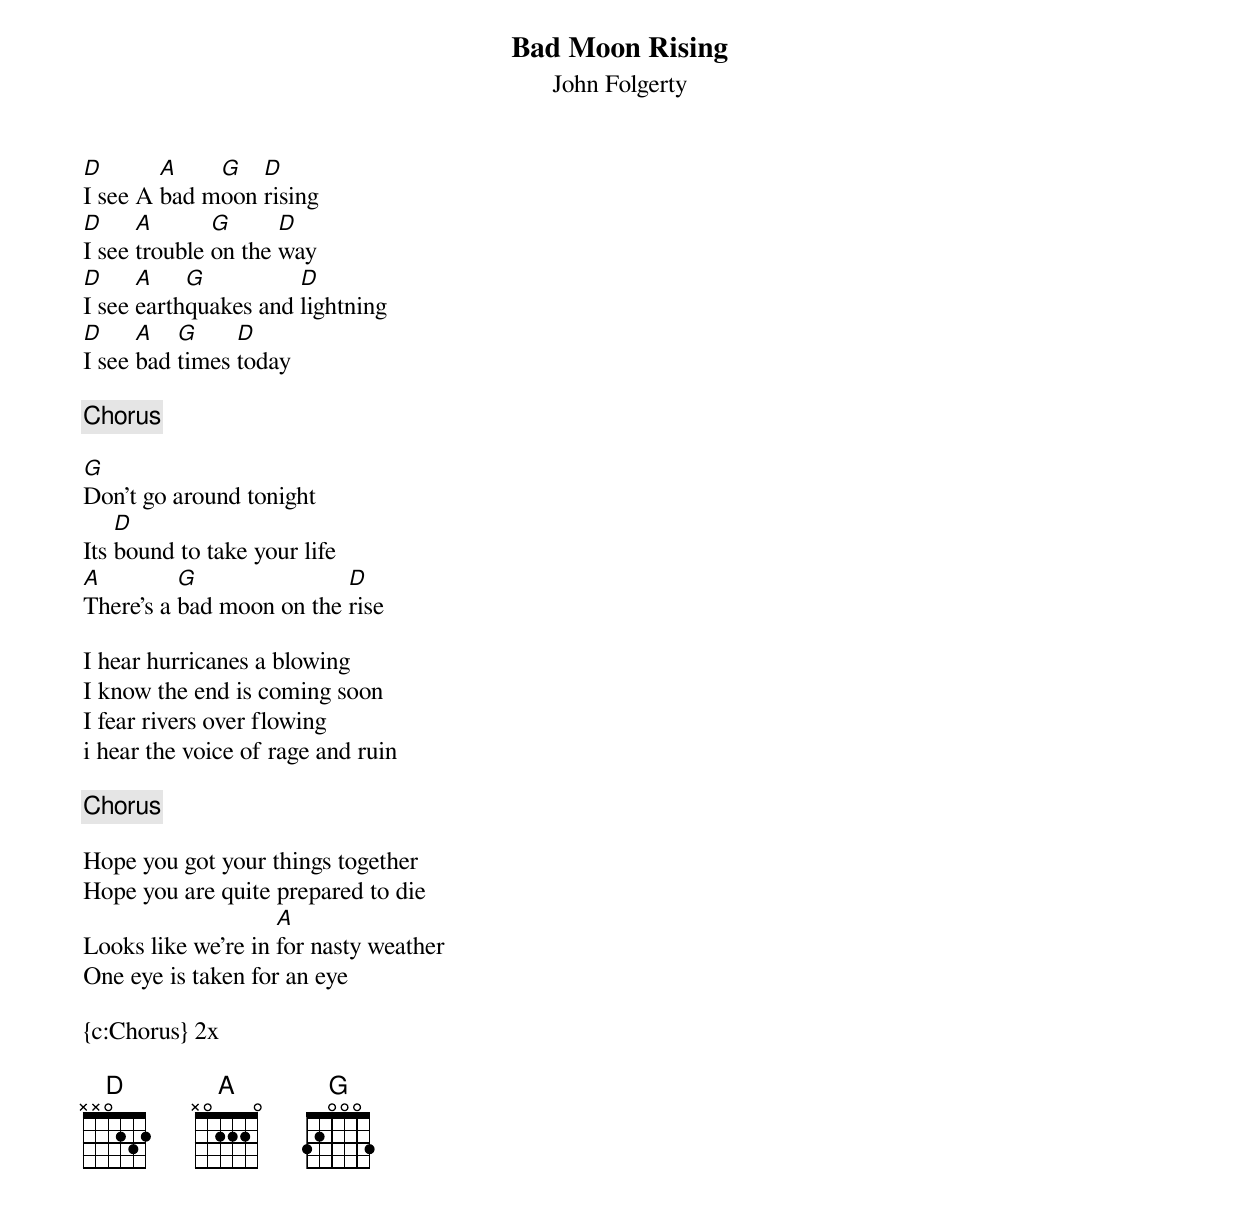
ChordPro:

{title: Bad Moon Rising}
{subtitle:John Folgerty}

[D]I see A [A]bad m[G]oon [D]rising
[D]I see [A]trouble [G]on the [D]way
[D]I see [A]earth[G]quakes and [D]lightning
[D]I see [A]bad [G]times [D]today

{c:Chorus}

[G]Don't go around tonight
Its [D]bound to take your life
[A]There's a [G]bad moon on the [D]rise

I hear hurricanes a blowing
I know the end is coming soon
I fear rivers over flowing
i hear the voice of rage and ruin

{c:Chorus}

Hope you got your things together
Hope you are quite prepared to die
Looks like we're in [A]for nasty weather
One eye is taken for an eye

{c:Chorus} 2x

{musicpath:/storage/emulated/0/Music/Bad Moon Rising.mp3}
